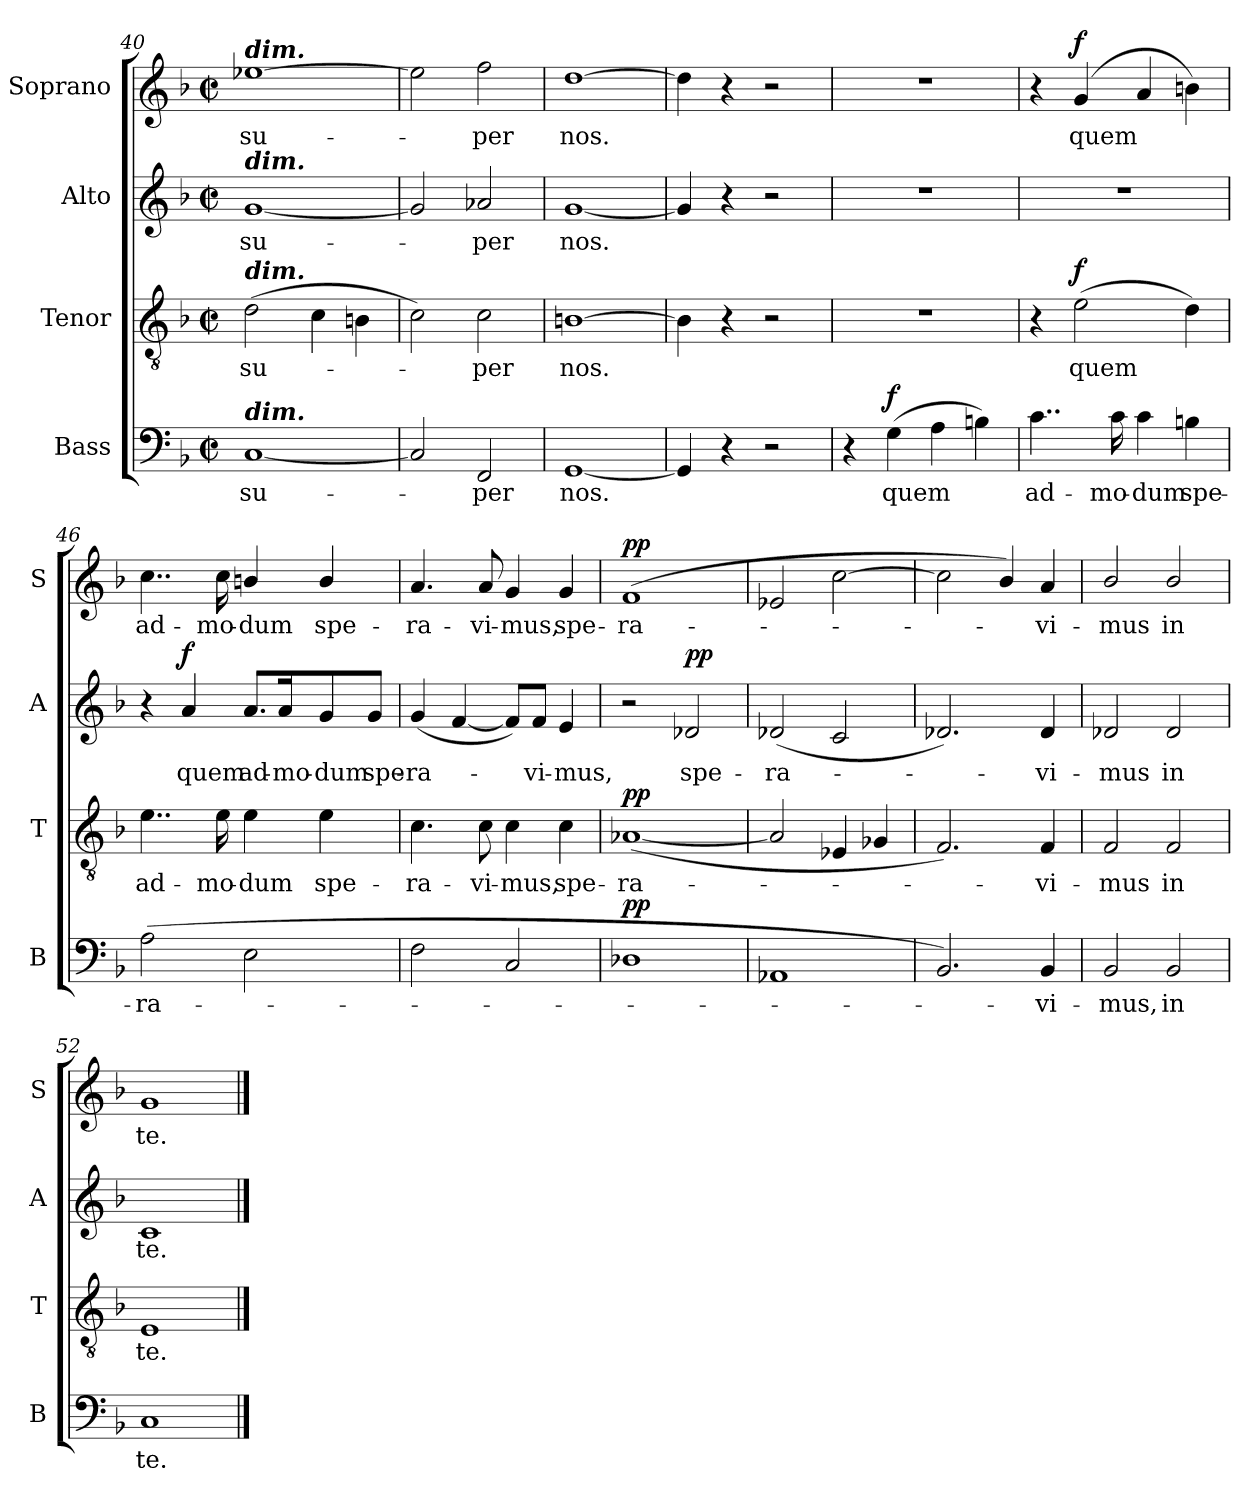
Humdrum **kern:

**kern	**text	**dynam	**kern	**text	**dynam	**kern	**text	**dynam	**kern	**text	**dynam
*part4	*part4	*part4	*part3	*part3	*part3	*part2	*part2	*part2	*part1	*part1	*part1
*staff4	*staff4	*staff4	*staff3	*staff3	*staff3	*staff2	*staff2	*staff2	*staff1	*staff1	*staff1
*I"Bass	*	*	*I"Tenor	*	*	*I"Alto	*	*	*I"Soprano	*	*
*I'B	*	*	*I'T	*	*	*I'A	*	*	*I'S	*	*
!!LO:LB:g=z
*clefF4	*	*	*clefGv2	*	*	*clefG2	*	*	*clefG2	*	*
*k[b-]	*	*	*k[b-]	*	*	*k[b-]	*	*	*k[b-]	*	*
*F:	*	*	*F:	*	*	*F:	*	*	*F:	*	*
*M2/2	*	*	*M2/2	*	*	*M2/2	*	*	*M2/2	*	*
*met(c|)	*	*	*met(c|)	*	*	*met(c|)	*	*	*met(c|)	*	*
=40	=40	=40	=40	=40	=40	=40	=40	=40	=40	=40	=40
!	!	!	!	!	!	!	!	!	!LO:TX:a:Bi:t=dim.	!	!
!	!	!	!	!	!	!LO:TX:a:Bi:t=dim.	!	!	!	!	!
!	!	!	!LO:TX:a:Bi:t=dim.	!	!	!	!	!	!	!	!
!LO:TX:a:Bi:t=dim.	!	!	!	!	!	!	!	!	!	!	!
!	!LO:LY:b	!	!	!LO:LY:b	!	!	!LO:LY:b	!	!	!LO:LY:b	!
[1C	su-	.	(>2d\	su-	.	[1g	su-	.	[1ee-X	su-	.
.	.	.	4c\	.	.	.	.	.	.	.	.
.	.	.	4Bn\	.	.	.	.	.	.	.	.
=41	=41	=41	=41	=41	=41	=41	=41	=41	=41	=41	=41
2C/]	.	.	2c\)	.	.	2g/]	.	.	2ee-\]	.	.
!	!LO:LY:b	!	!	!LO:LY:b	!	!	!LO:LY:b	!	!	!LO:LY:b	!
2FF/	per	.	2c\	per	.	2a-X/	per	.	2ff\	per	.
=42	=42	=42	=42	=42	=42	=42	=42	=42	=42	=42	=42
!	!LO:LY:b	!	!	!LO:LY:b	!	!	!LO:LY:b	!	!	!LO:LY:b	!
[1GG	nos.	.	[1Bn	nos.	.	[1g	nos.	.	[1dd	nos.	.
=43	=43	=43	=43	=43	=43	=43	=43	=43	=43	=43	=43
4GG/]	.	.	4B\]	.	.	4g/]	.	.	4dd\]	.	.
4r	.	.	4r	.	.	4r	.	.	4r	.	.
2r	.	.	2r	.	.	2r	.	.	2r	.	.
=44	=44	=44	=44	=44	=44	=44	=44	=44	=44	=44	=44
4r	.	.	1r	.	.	1r	.	.	1r	.	.
!	!LO:LY:b	!LO:DY:b	!	!	!	!	!	!	!	!	!
(>4G\	quem	f	.	.	.	.	.	.	.	.	.
4A\	.	.	.	.	.	.	.	.	.	.	.
4Bn\)	.	.	.	.	.	.	.	.	.	.	.
=45	=45	=45	=45	=45	=45	=45	=45	=45	=45	=45	=45
!	!LO:LY:b	!	!	!	!	!	!	!	!	!	!
4..c\	ad-	.	4r	.	.	1r	.	.	4r	.	.
!	!	!	!	!LO:LY:b	!LO:DY:b	!	!	!	!	!LO:LY:b	!LO:DY:b
.	.	.	(>2e\	quem	f	.	.	.	(<4g/	quem	f
!	!LO:LY:b	!	!	!	!	!	!	!	!	!	!
16c\	-mo-	.	.	.	.	.	.	.	.	.	.
!	!LO:LY:b	!	!	!	!	!	!	!	!	!	!
4c\	-dum	.	.	.	.	.	.	.	4a/	.	.
!	!LO:LY:b	!	!	!	!	!	!	!	!	!	!
4Bn\	spe-	.	4d\)	.	.	.	.	.	4bn\)	.	.
!!LO:PB:g=z
=46	=46	=46	=46	=46	=46	=46	=46	=46	=46	=46	=46
!	!LO:LY:b	!	!	!LO:LY:b	!	!	!	!	!	!LO:LY:b	!
(>2A\	-ra-	.	4..e\	ad-	.	4r	.	.	4..cc\	ad-	.
!	!	!	!	!	!	!	!LO:LY:b	!LO:DY:b	!	!	!
.	.	.	.	.	.	4a/	quem	f	.	.	.
!	!	!	!	!LO:LY:b	!	!	!	!	!	!LO:LY:b	!
.	.	.	16e\	-mo-	.	.	.	.	16cc\	-mo-	.
!	!	!	!	!LO:LY:b	!	!	!LO:LY:b	!	!	!LO:LY:b	!
2E\	.	.	4e\	-dum	.	8.a/L	ad-	.	4bn/	-dum	.
!	!	!	!	!	!	!	!LO:LY:b	!	!	!	!
.	.	.	.	.	.	16a/K	-mo-	.	.	.	.
!	!	!	!	!LO:LY:b	!	!	!LO:LY:b	!	!	!LO:LY:b	!
.	.	.	4e\	spe-	.	8g/	-dum	.	4b/	spe-	.
!	!	!	!	!	!	!	!LO:LY:b	!	!	!	!
.	.	.	.	.	.	8g/J	spe-	.	.	.	.
=47	=47	=47	=47	=47	=47	=47	=47	=47	=47	=47	=47
!	!	!	!	!LO:LY:b	!	!	!LO:LY:b	!	!	!LO:LY:b	!
2F\	.	.	4.c\	-ra-	.	(<4g/	-ra-	.	4.a/	-ra-	.
.	.	.	.	.	.	[4f/	.	.	.	.	.
!	!	!	!	!LO:LY:b	!	!	!	!	!	!LO:LY:b	!
.	.	.	8c\	-vi-	.	.	.	.	8a/	-vi-	.
!	!	!	!	!LO:LY:b	!	!	!	!	!	!LO:LY:b	!
2C/	.	.	4c\	-mus,	.	8f/L])	.	.	4g/	-mus,	.
!	!	!	!	!	!	!	!LO:LY:b	!	!	!	!
.	.	.	.	.	.	8f/J	vi-	.	.	.	.
!	!	!	!	!LO:LY:b	!	!	!LO:LY:b	!	!	!LO:LY:b	!
.	.	.	4c\	spe-	.	4e/	-mus,	.	4g/	spe-	.
=48	=48	=48	=48	=48	=48	=48	=48	=48	=48	=48	=48
!	!	!LO:DY:b	!	!LO:LY:b	!LO:DY:b	!	!	!	!	!LO:LY:b	!LO:DY:b
1D-X	.	pp	(<[1A-X	ra-	pp	2r	.	.	(>1f	ra-	pp
!	!	!	!	!	!	!	!LO:LY:b	!LO:DY:b	!	!	!
.	.	.	.	.	.	2d-X/	spe-	pp	.	.	.
=49	=49	=49	=49	=49	=49	=49	=49	=49	=49	=49	=49
!	!	!	!	!	!	!	!LO:LY:b	!	!	!	!
1AA-X	.	.	2A-/]	.	.	(<2d-X/	-ra-	.	2e-X/	.	.
.	.	.	4E-X/	.	.	2c/	.	.	[2cc\	.	.
.	.	.	4G-X/	.	.	.	.	.	.	.	.
=50	=50	=50	=50	=50	=50	=50	=50	=50	=50	=50	=50
2.BB-/)	.	.	2.F/)	.	.	2.d-X/)	.	.	2cc\]	.	.
.	.	.	.	.	.	.	.	.	4b-/)	.	.
!	!LO:LY:b	!	!	!LO:LY:b	!	!	!LO:LY:b	!	!	!LO:LY:b	!
4BB-/	vi-	.	4F/	vi-	.	4d-/	vi-	.	4a/	vi-	.
=51	=51	=51	=51	=51	=51	=51	=51	=51	=51	=51	=51
!	!LO:LY:b	!	!	!LO:LY:b	!	!	!LO:LY:b	!	!	!LO:LY:b	!
2BB-/	-mus,	.	2F/	-mus	.	2d-X/	-mus	.	2b-/	-mus	.
!	!LO:LY:b	!	!	!LO:LY:b	!	!	!LO:LY:b	!	!	!LO:LY:b	!
2BB-/	in	.	2F/	in	.	2d-/	in	.	2b-/	in	.
=52	=52	=52	=52	=52	=52	=52	=52	=52	=52	=52	=52
!	!LO:LY:b	!	!	!LO:LY:b	!	!	!LO:LY:b	!	!	!LO:LY:b	!
1C	te.	.	1E	te.	.	1c	te.	.	1g	te.	.
==	==	==	==	==	==	==	==	==	==	==	==
*-	*-	*-	*-	*-	*-	*-	*-	*-	*-	*-	*-
